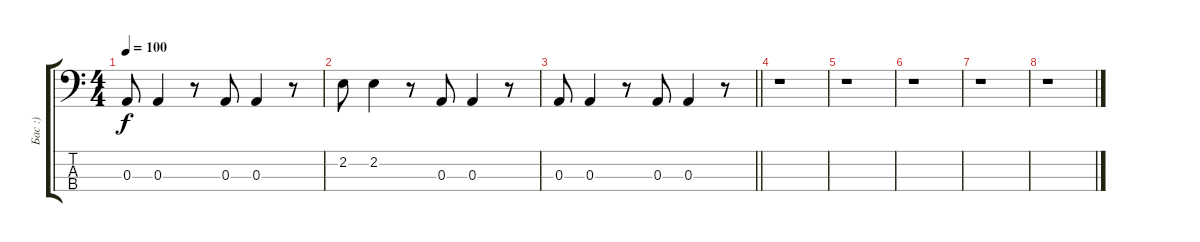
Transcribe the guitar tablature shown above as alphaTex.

\track ("Бас :)" "Бас :)") {instrument acousticbass}
\staff {score tabs}
\tuning (G2 D2 A1 E1) {hide}
\ts (4 4)
\tempo 100
\clef f4
\ks c
0.3.8{dy f} 0.3.4 r.8 0.3.8 0.3.4 r.8 |
2.2.8 2.2.4 r.8 0.3.8 0.3.4 r.8 |
\barLineRight lightlight
0.3.8 0.3.4 r.8 0.3.8 0.3.4 r.8 |
r.1 |
r.1 |
r.1 |
r.1 |
r.1
